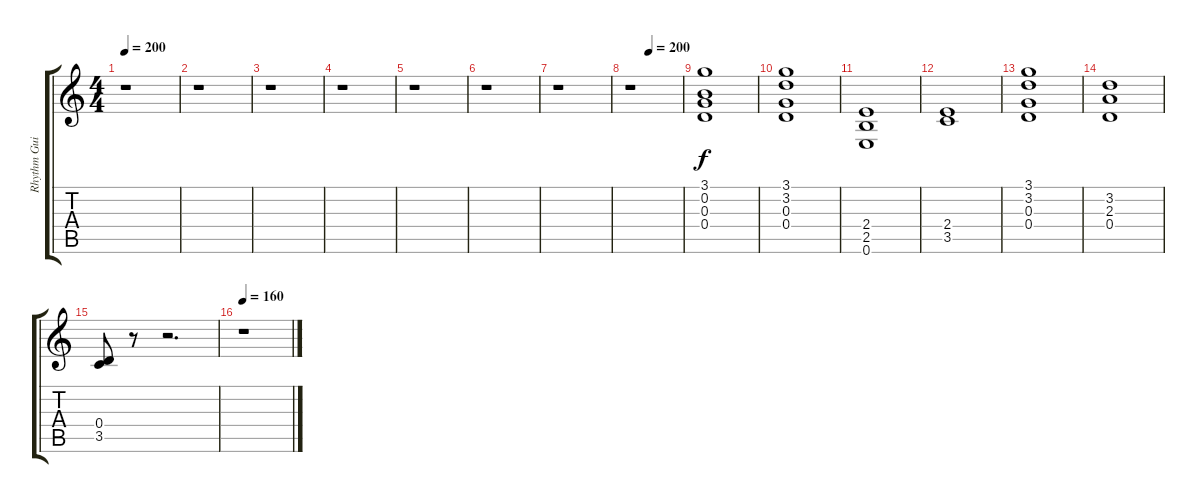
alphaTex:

\track ("Rhythm Guitar" "Rhythm Gui") {instrument overdrivenguitar}
\staff {score tabs}
\tuning (E4 B3 G3 D3 A2 E2) {hide}
\ts (4 4)
\tempo 200
\tempo 190
\tempo 200
\clef g2
\ks c
r.1{dy f instrument overdrivenguitar} |
r.1 |
r.1 |
r.1 |
r.1 |
r.1 |
r.1 |
\tempo (200 0.375)
r.1 |
(3.1 0.2 0.3 0.4).1 |
(3.1 3.2 0.3 0.4).1 |
(2.4 2.5 0.6).1 |
(2.4 3.5).1 |
(3.1 3.2 0.3 0.4).1 |
(3.2 2.3 0.4).1 |
(0.4 3.5).8 r.8 r.2{d} |
\tempo 160
r.1
